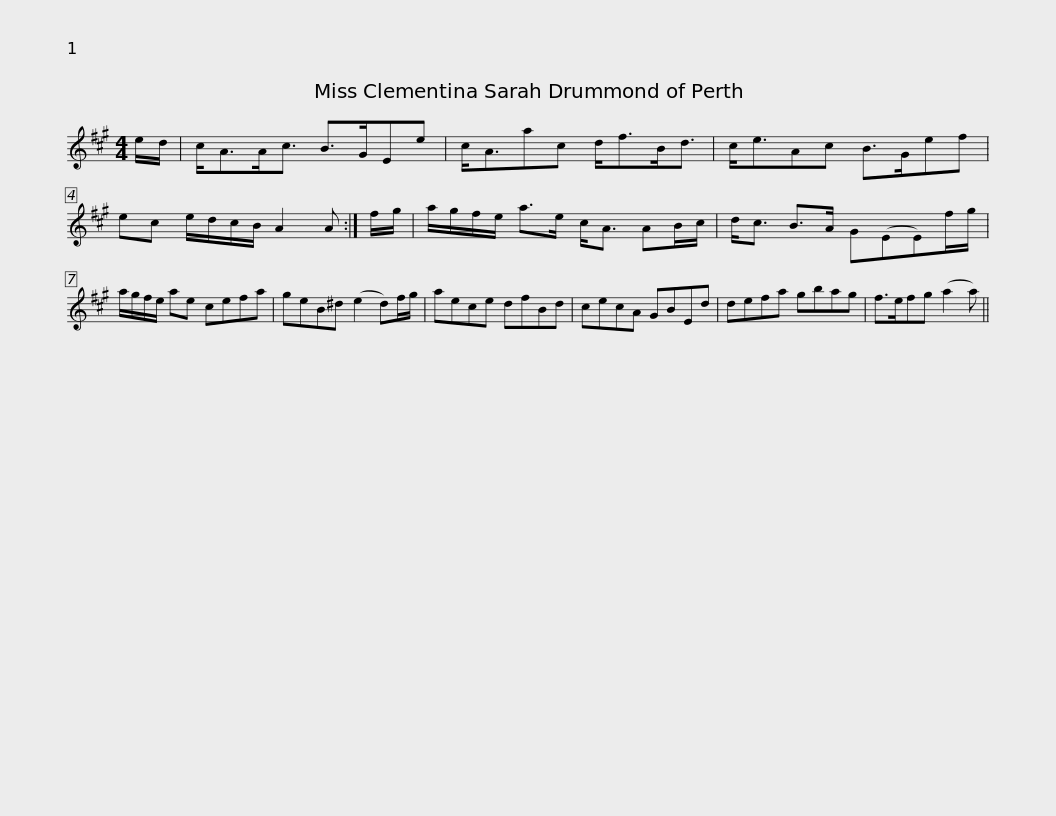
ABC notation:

X:1
L:1/8
M:4/4
I:linebreak $
K:A
V:1 treble
V:1
 e/d/ | c<AA<c B>GEe | c<Aac d<fB<d | c<eAc B>Gef | ec e/d/c/B/ A2 A :| %5
 f/g/ |$ a/g/f/e/ a>e c<A AB/c/ | d<c B>A G(EE)f/g/ | a/g/f/e/ ae cefa | geB^d (e2 d)f/g/ |$ %10
 aece dfBd | cecA GBEd | defa gbag | f>efg (a2 a) || %14
